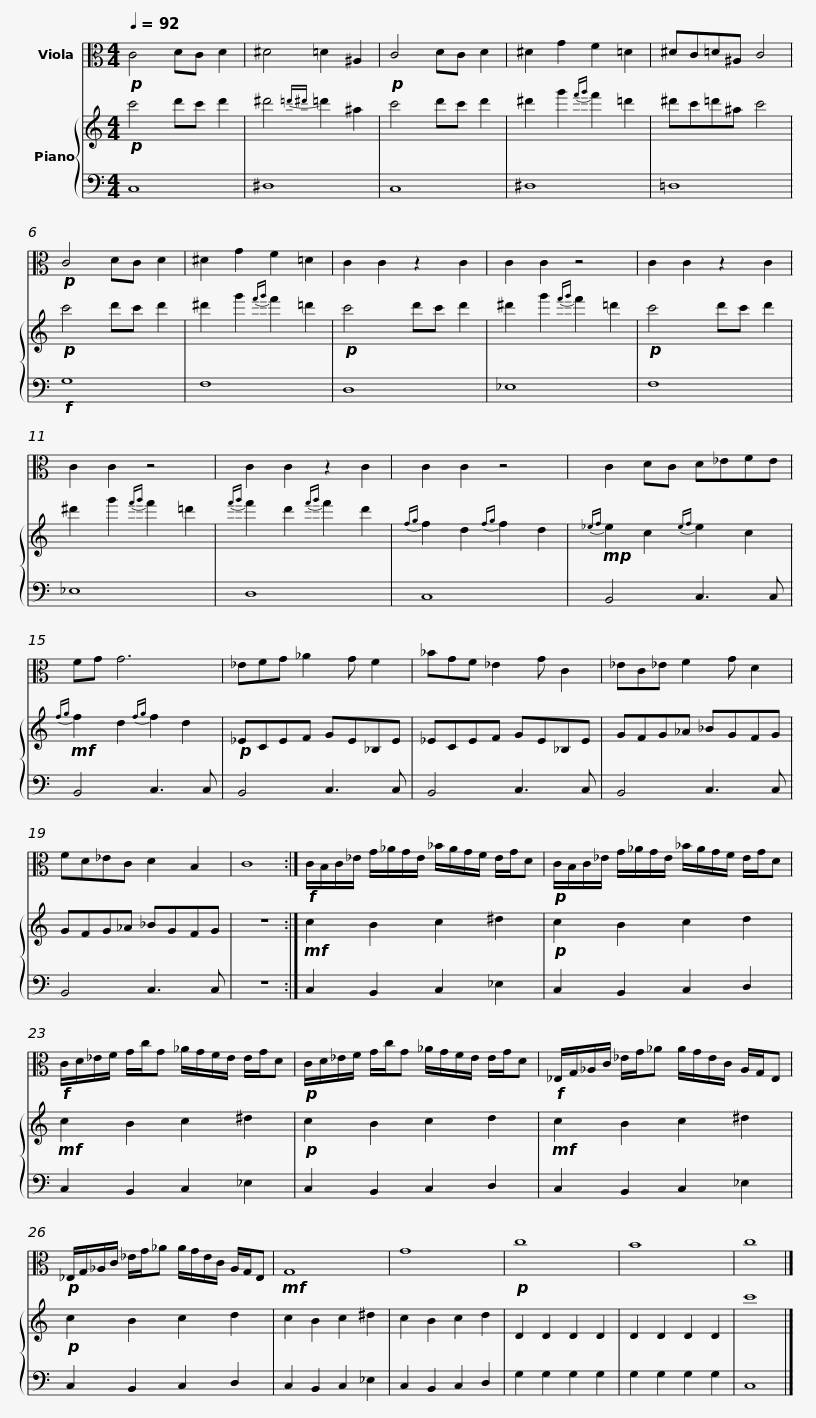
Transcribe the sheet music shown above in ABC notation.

X:1
%%score 1 { 2 | 3 }
L:1/8
Q:1/4=92
M:4/4
I:linebreak $
K:C
V:1 alto
V:2 treble
V:3 bass
V:1
!p! C4 DC D2 | ^D4 =D2 ^A,2 |!p! C4 DC D2 | ^D2 G2 F2 =D2 | ^DC=D^A, C4 | %5
!p! C4 DC D2 |$ ^D2 G2 F2 =D2 | C2 C2 z2 C2 | C2 C2 z4 | C2 C2 z2 C2 | %10
 C2 C2 z4 | C2 C2 z2 C2 |$ C2 C2 z4 | C2 DC D_EFE | FG G6 | %15
 _EFG _A2 G F2 |$ _BGF _E2 G C2 | _EC_E F2 G D2 | FD_EC D2 B,2 | C8 :|$ %20
!f! C/B,/C/_E/ G/_A/G/E/ _B/A/G/F/ E/G/D |!p! C/B,/C/_E/ G/_A/G/E/ _B/A/G/F/ E/G/D |$!f! C/D/_E/F/ G/c/G _A/G/F/E/ E/G/D |!p! C/D/_E/F/ G/c/G _A/G/F/E/ E/G/D |!f! _E,/G,/_A,/C/ _E/G/_A A/G/E/C/ A,/G,/E, |$ %25
!p! _E,/G,/_A,/C/ _E/G/_A A/G/E/C/ A,/G,/E, |!mf! G,8 | G8 |!p! c8 | B8 | %30
 c8 |] %31
V:2
!p! c'4 d'c' d'2 | ^d'4{=d'^d'} =d'2 ^a2 | c'4 d'c' d'2 | ^d'2 g'2{f'g'} f'2 =d'2 | ^d'c'=d'^a c'4 | %5
!p! c'4 d'c' d'2 |$ ^d'2 g'2{f'g'} f'2 =d'2 |!p! c'4 d'c' d'2 | ^d'2 g'2{f'g'} f'2 =d'2 |!p! c'4 d'c' d'2 | %10
 ^d'2 g'2{f'g'} f'2 =d'2 |{f'g'} f'2 d'2{f'g'} f'2 d'2 |${fg} f2 d2{fg} f2 d2 |!mp!{_ef} e2 c2{ef} e2 c2 |!mf!{fg} f2 d2{fg} f2 d2 | %15
!p! _ECEF GE_B,E |$ _ECEF GE_B,E | GFG_A _BGFG | GFG_A _BGFG | z8 :|$ %20
!mf! c2 B2 c2 ^d2 |!p! c2 B2 c2 d2 |$!mf! c2 B2 c2 ^d2 |!p! c2 B2 c2 d2 |!mf! c2 B2 c2 ^d2 |$ %25
!p! c2 B2 c2 d2 | c2 B2 c2 ^d2 | c2 B2 c2 d2 | D2 D2 D2 D2 | D2 D2 D2 D2 | %30
 c'8 |] %31
V:3
 C,8 | ^D,8 | C,8 | ^D,8 | =D,8 | %5
!f! G,8 |$ F,8 | D,8 | _E,8 | F,8 | %10
 _E,8 | D,8 |$ C,8 | B,,4 C,3 C, | B,,4 C,3 C, | %15
 B,,4 C,3 C, |$ B,,4 C,3 C, | B,,4 C,3 C, | B,,4 C,3 C, | z8 :|$ %20
 C,2 B,,2 C,2 _E,2 | C,2 B,,2 C,2 D,2 |$ C,2 B,,2 C,2 _E,2 | C,2 B,,2 C,2 D,2 | C,2 B,,2 C,2 _E,2 |$ %25
 C,2 B,,2 C,2 D,2 | C,2 B,,2 C,2 _E,2 | C,2 B,,2 C,2 D,2 | G,2 G,2 G,2 G,2 | G,2 G,2 G,2 G,2 | %30
 C,8 |] %31
